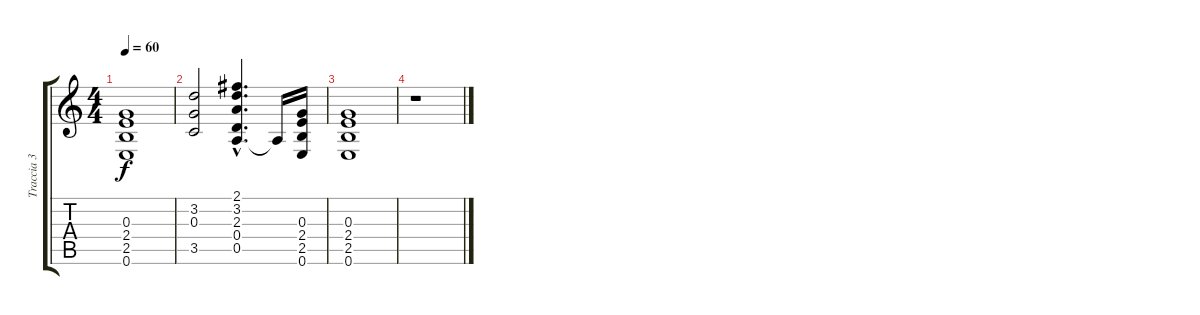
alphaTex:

\track ("Traccia 3" "Traccia 3") {instrument overdrivenguitar}
\staff {score tabs}
\tuning (E4 B3 G3 D3 A2 E2) {hide}
\ts (4 4)
\tempo 60
\clef g2
\ks c
(0.3 2.4 2.5 0.6).1{dy f volume 6} |
(3.2 0.3 3.5).2{volume 4} (2.1{hac} 3.2{hac} 2.3{hac} 0.4{hac} 0.5{hac}).4{d} 0.5{t}.16 (0.3 2.4 2.5 0.6).16 |
(0.3 2.4 2.5 0.6).1{volume 1} |
r.1
